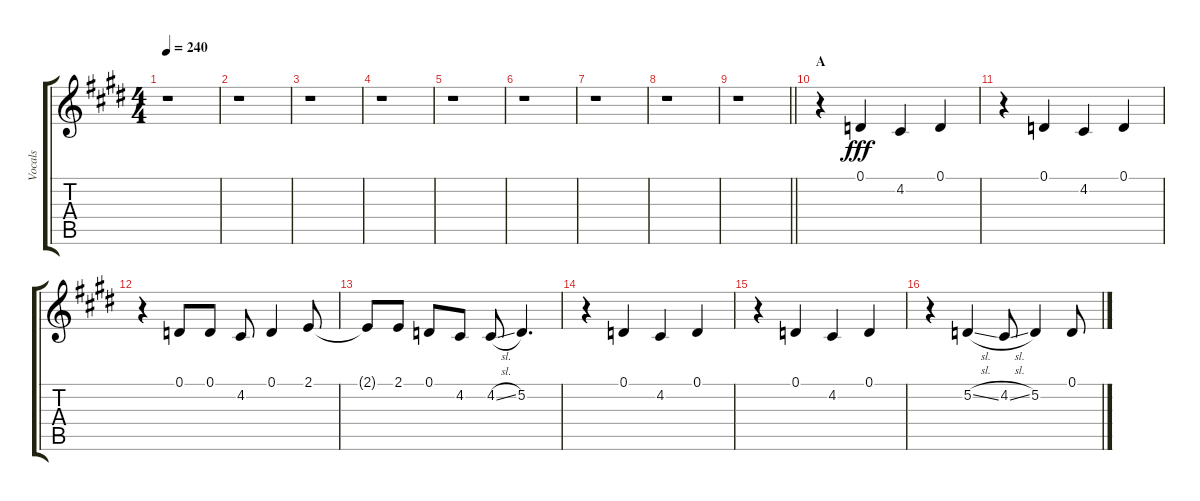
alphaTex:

\track ("Vocals" "Vocals") {instrument voiceoohs}
\staff {score tabs}
\tuning (D4 A3 F3 C3 G2 D2) {hide}
\ts (4 4)
\tempo 240
\clef g2
\ks e
r.1{dy fff} |
r.1 |
r.1 |
r.1 |
r.1 |
r.1 |
r.1 |
r.1 |
\barLineRight lightlight
r.1 |
\section ("" "A")
r.4 0.1.4 4.2.4 0.1.4 |
r.4 0.1.4 4.2.4 0.1.4 |
r.4 0.1.8 0.1.8 4.2.8 0.1.4 2.1.8 |
2.1{t}.8 2.1.8 0.1.8 4.2.8 4.2{sl}.8 5.2.4{d} |
r.4 0.1.4 4.2.4 0.1.4 |
r.4 0.1.4 4.2.4 0.1.4 |
r.4 5.2{sl}.4 4.2{sl}.8 5.2.4 0.1{sl}.8
